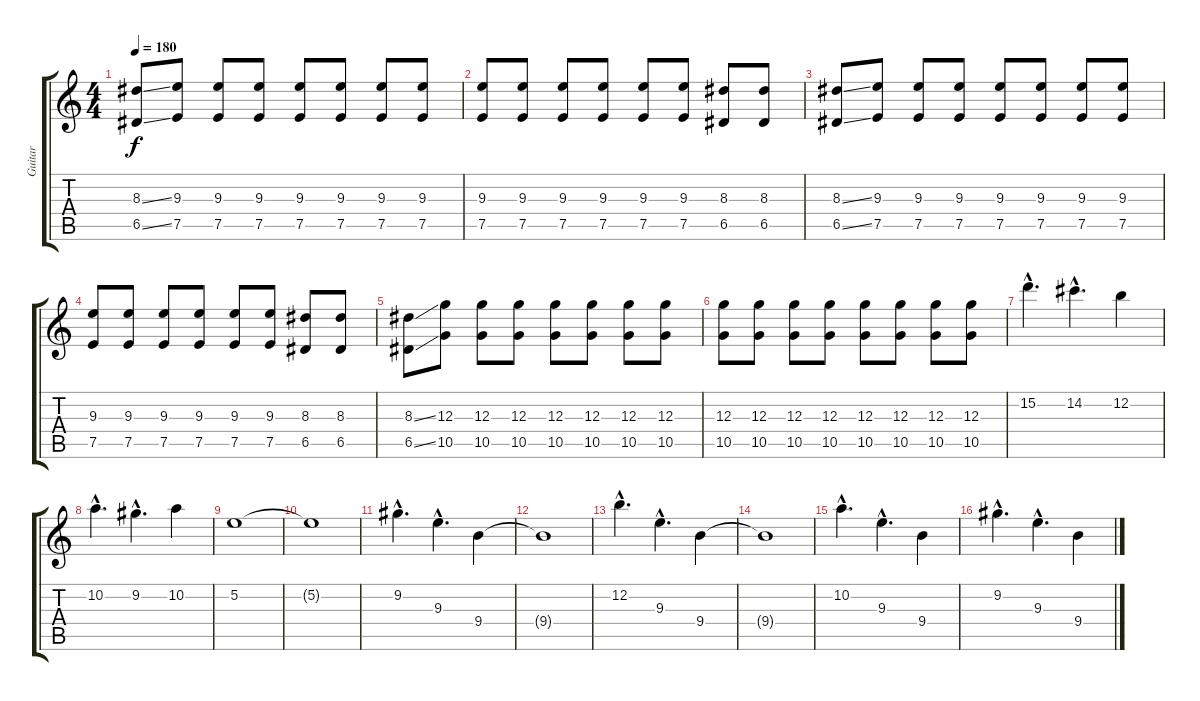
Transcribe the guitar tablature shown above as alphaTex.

\track ("Guitar" "Guitar") {instrument acousticguitarsteel}
\staff {score tabs}
\tuning (E4 B3 G3 D3 A2 E2) {hide}
\ts (4 4)
\tempo 180
\clef g2
\ks c
(8.3{ss} 6.5{ss}).8{dy f} (9.3 7.5).8 (9.3 7.5).8 (9.3 7.5).8 (9.3 7.5).8 (9.3 7.5).8 (9.3 7.5).8 (9.3 7.5).8 |
(9.3 7.5).8 (9.3 7.5).8 (9.3 7.5).8 (9.3 7.5).8 (9.3 7.5).8 (9.3 7.5).8 (8.3 6.5).8 (8.3 6.5).8 |
(8.3{ss} 6.5{ss}).8 (9.3 7.5).8 (9.3 7.5).8 (9.3 7.5).8 (9.3 7.5).8 (9.3 7.5).8 (9.3 7.5).8 (9.3 7.5).8 |
(9.3 7.5).8 (9.3 7.5).8 (9.3 7.5).8 (9.3 7.5).8 (9.3 7.5).8 (9.3 7.5).8 (8.3 6.5).8 (8.3 6.5).8 |
(8.3{ss} 6.5{ss}).8 (12.3 10.5).8 (12.3 10.5).8 (12.3 10.5).8 (12.3 10.5).8 (12.3 10.5).8 (12.3 10.5).8 (12.3 10.5).8 |
(12.3 10.5).8 (12.3 10.5).8 (12.3 10.5).8 (12.3 10.5).8 (12.3 10.5).8 (12.3 10.5).8 (12.3 10.5).8 (12.3 10.5).8 |
15.2{hac}.4{d} 14.2{hac}.4{d} 12.2.4 |
10.2{hac}.4{d} 9.2{hac}.4{d} 10.2.4 |
5.2.1 |
5.2{t}.1 |
9.2{hac}.4{d} 9.3{hac}.4{d} 9.4.4 |
9.4{t}.1 |
12.2{hac}.4{d} 9.3{hac}.4{d} 9.4.4 |
9.4{t}.1 |
10.2{hac}.4{d} 9.3{hac}.4{d} 9.4.4 |
9.2{hac}.4{d} 9.3{hac}.4{d} 9.4.4
